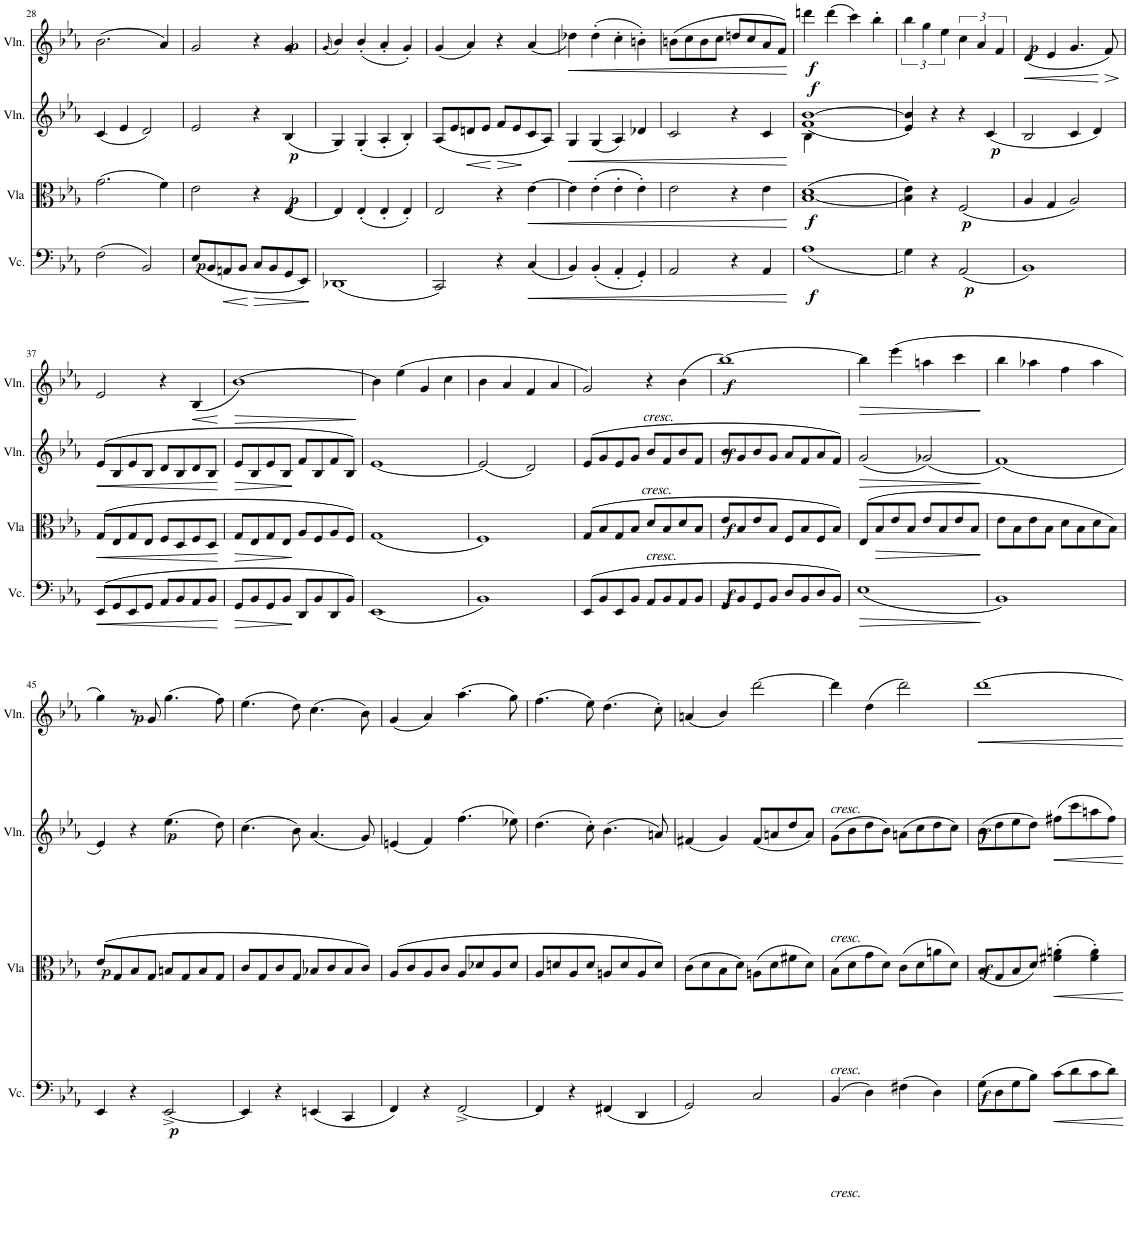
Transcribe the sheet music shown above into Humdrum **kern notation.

**kern	**dynam	**kern	**dynam	**kern	**dynam	**kern	**dynam
*part4	*part4	*part3	*part3	*part2	*part2	*part1	*part1
*staff4	*staff4	*staff3	*staff3	*staff2	*staff2	*staff1	*staff1
*I"Violoncello	*	*I"Viola	*	*I"Violin	*	*I"Violin	*
*I'Vc.	*	*I'Vla	*	*I'Vln.	*	*I'Vln.	*
!!LO:PB:g=z
*clefF4	*	*clefC3	*	*clefG2	*	*clefG2	*
*k[b-e-a-]	*	*k[b-e-a-]	*	*k[b-e-a-]	*	*k[b-e-a-]	*
*M4/4	*	*M4/4	*	*M4/4	*	*M4/4	*
*met(c)	*	*met(c)	*	*met(c)	*	*met(c)	*
=28	=28	=28	=28	=28	=28	=28	=28
(>2F\	.	(>2.g\	.	(<4c/	.	(>2.b-\	.
.	.	.	.	4e-/	.	.	.
2BB-/)	.	.	.	2d/)	.	.	.
.	.	4f\)	.	.	.	4a-/)	.
=29	=29	=29	=29	=29	=29	=29	=29
!	!LO:DY:a	!	!	!	!	!	!
(<8E-/L	p	2e-\	.	2e-/	.	2g/	.
8BB-/	.	.	.	.	.	.	.
!	!LO:HP:b	!	!	!	!	!	!
8AAn/	<	.	.	.	.	.	.
8BB-/J	.	.	.	.	.	.	.
!	!LO:HP:n=1:b	!	!	!	!	!	!
8C/L	[ >	4r	.	4r	.	4r	.
8BB-/	.	.	.	.	.	.	.
!	!	!	!LO:DY:a	!	!LO:DY:b	!	!LO:DY:a
8GG/	.	[4E-/	p	(<4B-/	p	4g/	p
8EE-/J)	.	.	.	.	.	.	.
.	]	.	.	.	.	.	.
=30	=30	=30	=30	=30	=30	=30	=30
.	.	.	.	.	.	(<16qg/	.
(<1DD-X	.	4E-/]	.	4G/)	.	4b-/)	.
.	.	(<4E-'/	.	(<4G'/	.	(<4b-'/	.
.	.	4E-'/	.	4A-'/	.	4a-'/	.
.	.	4E-'/)	.	4B-'/)	.	4g'/)	.
=31	=31	=31	=31	=31	=31	=31	=31
2CC/)	.	2E-/	.	(<8A-/L	.	(<4g/	.
.	.	.	.	8e-/	.	.	.
!	!	!	!	!	!LO:HP:b	!	!
.	.	.	.	8dn/	<	4a-/)	.
.	.	.	.	8e-/J	.	.	.
!	!	!	!	!	!LO:HP:n=1:b	!	!
4r	.	4r	.	8f/L	[ >	4r	.
.	.	.	.	8e-/	.	.	.
!	!LO:HP:b	!	!LO:HP:b	!	!	!	!
(<4C/	<	[4e-\	<	8c/	]	(<4a-/	.
.	.	.	.	8A-/J)	.	.	.
=32	=32	=32	=32	=32	=32	=32	=32
!	!	!	!	!	!LO:HP:b	!	!LO:HP:b
4BB-/)	.	4e-\]	.	4G/	<	4dd-X\)	<
(<4BB-'/	.	(>4e-'\	.	(<4G/	.	(>4dd-'\	.
4AA-'/	.	4e-'\	.	4A-/)	.	4cc'\	.
4GG'/)	.	4e-'\)	.	4d-X/	.	4bn'\)	.
=33	=33	=33	=33	=33	=33	=33	=33
2AA-/	.	2e-\	.	2c/	.	(>8bn\L	.
.	.	.	.	.	.	8cc\	.
.	.	.	.	.	.	8b\	.
.	.	.	.	.	.	8cc\J	.
4r	.	4r	.	4r	.	8ddn/L	.
.	.	.	.	.	.	8cc/	.
4AA-/	.	4e-\	.	4c/	.	8a-/	.
.	.	.	.	.	.	8f/J)	.
.	[	.	[	.	[	.	[
=34	=34	=34	=34	=34	=34	=34	=34
*	*	*	*	*^	*	*	*
!	!LO:DY:b	!	!LO:DY:b	!	!	!LO:DY:a	!	!LO:DY:b
(<1A-	f	(>[1B- 1d	f	(<1f [1b-	4B-\	f	4dddn\	f
.	.	.	.	.	2.ryy	.	(>4ddd\	.
.	.	.	.	.	.	.	4ccc\)	.
.	.	.	.	.	.	.	4bb-'\	.
*	*	*	*	*v	*v	*	*	*
=35	=35	=35	=35	=35	=35	=35	=35
4G\)	.	4B-\] 4e-\)	.	4e-/ 4b-/])	.	6bb-\	.
.	.	.	.	.	.	6gg\	.
4r	.	4r	.	4r	.	.	.
.	.	.	.	.	.	6ee-\	.
!	!LO:DY:b	!	!LO:DY:b	!	!	!	!
(<2AA-/	p	(<2F/	p	4r	.	6cc\	.
.	.	.	.	.	.	6a-/	.
!	!	!	!	!	!LO:DY:b	!	!
.	.	.	.	(<4c/	p	.	.
.	.	.	.	.	.	6f/	.
=36	=36	=36	=36	=36	=36	=36	=36
!	!	!	!	!	!	!	!LO:HP:b
!	!	!	!	!	!	!	!LO:DY:n=1:a
1BB-)	.	4A-/	.	2B-/	.	(<4d/	< p
.	.	4G/	.	.	.	4e-/	.
.	.	2A-/)	.	4c/	.	4.g/	.
.	.	.	.	4d/)	.	.	.
!	!	!	!	!	!	!	!LO:HP:n=1:b
.	.	.	.	.	.	8f/)	[ >
.	.	.	.	.	.	.	]
!!LO:LB:g=z
=37	=37	=37	=37	=37	=37	=37	=37
!	!LO:HP:b	!	!LO:HP:b	!	!LO:HP:b	!	!
(>8EE-/L	<	(>8G/L	<	(>8e-/L	<	2e-/	.
8GG/	.	8E-/	.	8B-/	.	.	.
8EE-/	.	8G/	.	8e-/	.	.	.
8GG/J	.	8E-/J	.	8B-/J	.	.	.
8AA-/L	.	8F/L	.	8d/L	.	4r	.
8BB-/	.	8D/	.	8B-/	.	.	.
!	!	!	!	!	!	!	!LO:HP:b
8AA-/	.	8F/	.	8d/	.	(<4B-/	<
8BB-/J	.	8D/J	.	8B-/J	.	.	.
.	[	.	[	.	[	.	[
=38	=38	=38	=38	=38	=38	=38	=38
!	!LO:HP:b	!	!LO:HP:b	!	!LO:HP:b	!	!LO:HP:b
8GG/L	>	8G/L	>	8e-/L	>	[1b-)	>
8BB-/	.	8E-/	.	8B-/	.	.	.
8GG/	.	8G/	.	8e-/	.	.	.
8BB-/J	.	8E-/J	.	8B-/J	.	.	.
8DD/L	]	8A-/L	]	8f/L	]	.	.
8BB-/	.	8F/	.	8B-/	.	.	.
8DD/	.	8A-/	.	8f/	.	.	.
8BB-/J)	.	8F/J)	.	8B-/J)	.	.	.
.	.	.	.	.	.	.	]
=39	=39	=39	=39	=39	=39	=39	=39
(<1EE-	.	(<1G	.	[1e-	.	4b-\]	.
.	.	.	.	.	.	(>4ee-\	.
.	.	.	.	.	.	4g/	.
.	.	.	.	.	.	4cc\	.
=40	=40	=40	=40	=40	=40	=40	=40
1BB-)	.	1F)	.	(<2e-/]	.	4b-\	.
.	.	.	.	.	.	4a-/	.
.	.	.	.	2d/)	.	4f/	.
.	.	.	.	.	.	4a-/	.
=41	=41	=41	=41	=41	=41	=41	=41
(>8EE-/L	.	(>8G/L	.	(>8e-/L	.	2g/)	.
8BB-/	.	8B-/	.	8g/	.	.	.
8EE-/	.	8G/	.	8e-/	.	.	.
8BB-/J	.	8B-/J	.	8g/J	.	.	.
!	!	!	!	!LO:TX:a:i:t=cresc.	!	!	!
!	!	!LO:TX:a:i:t=cresc.	!	!	!	!	!
!LO:TX:a:i:t=cresc.	!	!	!	!	!	!	!
8AA-/L	.	8d/L	.	8b-/L	.	4r	.
8BB-/	.	8B-/	.	8f/	.	.	.
8AA-/	.	8d/	.	8b-/	.	(>4b-\	.
8BB-/J	.	8B-/J	.	8f/J	.	.	.
=42	=42	=42	=42	=42	=42	=42	=42
!	!LO:DY:a	!	!LO:DY:a	!	!LO:DY:a	!	!LO:DY:a
8GG/L	f	8e-/L	f	8b-/L	f	[1bb-)	f
8BB-/	.	8B-/	.	8g/	.	.	.
8GG/	.	8e-/	.	8b-/	.	.	.
8BB-/J	.	8B-/J	.	8g/J	.	.	.
8D/L	.	8F/L	.	8a-/L	.	.	.
8BB-/	.	8B-/	.	8f/	.	.	.
8D/	.	8F/	.	8a-/	.	.	.
8BB-/J)	.	8B-/J)	.	8f/J)	.	.	.
=43	=43	=43	=43	=43	=43	=43	=43
!	!LO:HP:b	!	!	!	!LO:HP:b	!	!LO:HP:b
(<1E-	>	(>8E-/L	.	(<2g/	>	4bb-\]	>
!	!	!	!LO:HP:b	!	!	!	!
.	.	8B-/	>	.	.	.	.
.	.	8e-/	.	.	.	(>4eee-\	.
.	.	8B-/J	.	.	.	.	.
.	.	8e-/L	.	(<2g-X/)	.	4aan\	.
.	.	8B-/	.	.	.	.	.
.	.	8e-/	.	.	.	4ccc\	.
.	.	8B-/J	.	.	.	.	.
.	]	.	]	.	]	.	]
=44	=44	=44	=44	=44	=44	=44	=44
1BB-)	.	8e-\L	.	(<1f)	.	4bb-\	.
.	.	8B-\	.	.	.	.	.
.	.	8e-\	.	.	.	4aa-X\	.
.	.	8B-\J	.	.	.	.	.
.	.	8d\L	.	.	.	4ff\	.
.	.	8B-\	.	.	.	.	.
.	.	8d\	.	.	.	4aa-\	.
.	.	8B-\J)	.	.	.	.	.
!!LO:LB:g=z
=45	=45	=45	=45	=45	=45	=45	=45
!	!	!	!LO:DY:a	!	!	!	!
4EE-/	.	(>8e-/L	p	4e-/)	.	4gg\)	.
.	.	8G/	.	.	.	.	.
!	!	!	!	!	!	!	!LO:DY:a
4r	.	8B-/	.	4r	.	8r	p
.	.	8G/J	.	.	.	8g/	.
!	!LO:DY:b	!	!	!	!LO:DY:a	!	!
[2EE-^/	p	8Bn/L	.	(>4.ee-\	p	(>4.gg\	.
.	.	8G/	.	.	.	.	.
.	.	8B/	.	.	.	.	.
.	.	8G/J	.	8dd\)	.	8ff\)	.
=46	=46	=46	=46	=46	=46	=46	=46
4EE-/]	.	8c/L	.	(>4.cc\	.	(>4.ee-\	.
.	.	8G/	.	.	.	.	.
4r	.	8c/	.	.	.	.	.
.	.	8G/J	.	8b-\)	.	8dd\)	.
(<4EEn/	.	8B-X/L	.	(<4.a-/	.	(>4.cc\	.
.	.	8c/	.	.	.	.	.
4CC/	.	8B-/	.	.	.	.	.
.	.	8c/J)	.	8g/)	.	8b-\)	.
=47	=47	=47	=47	=47	=47	=47	=47
4FF/)	.	(>8A-/L	.	(<4en/	.	(<4g/	.
.	.	8c/	.	.	.	.	.
4r	.	8A-/	.	4f/)	.	4a-/)	.
.	.	8c/J	.	.	.	.	.
[2FF^/	.	8A-/L	.	(>4.ff\	.	(>4.aa-\	.
.	.	8d-X/	.	.	.	.	.
.	.	8A-/	.	.	.	.	.
.	.	8d-/J	.	8ee-X\)	.	8gg\)	.
=48	=48	=48	=48	=48	=48	=48	=48
4FF/]	.	8A-/L	.	(>4.dd\	.	(>4.ff\	.
.	.	8dn/	.	.	.	.	.
4r	.	8A-/	.	.	.	.	.
.	.	8d/J	.	8cc'\)	.	8ee-\)	.
(<4FF#X/	.	8An/L	.	(>4.b-\	.	(>4.dd\	.
.	.	8d/	.	.	.	.	.
4DD/	.	8A/	.	.	.	.	.
.	.	8d/J)	.	8an/)	.	8cc'\)	.
=49	=49	=49	=49	=49	=49	=49	=49
2GG/)	.	(>8c\L	.	(<4f#X/	.	(<4an/	.
.	.	8d\	.	.	.	.	.
.	.	8B-\	.	4g/)	.	4b-/)	.
.	.	8d\J)	.	.	.	.	.
2C/	.	(>8An\L	.	(<8f#/L	.	[2ddd\	.
.	.	8d\	.	8an/	.	.	.
.	.	8f#X\	.	8dd/	.	.	.
.	.	8d\J)	.	8a/J)	.	.	.
=50	=50	=50	=50	=50	=50	=50	=50
!	!	!	!	!	!	!LO:TX:b:i:t=cresc.	!
!	!	!	!	!LO:TX:b:i:t=cresc.	!	!	!
!	!	!LO:TX:b:i:t=cresc.	!	!	!	!	!
!LO:TX:b:i:t=cresc.	!	!	!	!	!	!	!
(>4BB-/	.	(>8B-\L	.	(>8g\L	.	4ddd\]	.
.	.	8d\	.	8b-\	.	.	.
4D\)	.	8g\	.	8dd\	.	(>4dd\	.
.	.	8d\J)	.	8b-\J)	.	.	.
(>4F#X\	.	(>8c\L	.	(>8an\L	.	2ddd\)	.
.	.	8d\	.	8cc\	.	.	.
4D\)	.	8an\	.	8dd\	.	.	.
.	.	8d\J)	.	8cc\J)	.	.	.
=51	=51	=51	=51	=51	=51	=51	=51
!	!LO:DY:a	!	!LO:DY:a	!	!LO:DY:a	!	!
(>8G\L	f	(<8B-/L	f	(>8b-\L	f	[1ddd	.
8D\	.	8G/	.	8dd\	.	.	.
8G\	.	8B-/	.	8ee-\	.	.	.
8B-\J)	.	8d/J)	.	8dd\J)	.	.	.
(>8c\L	.	(>4f#X\' 4an\'	.	(>8ff#X\L	.	.	.
8d\	.	.	.	8ccc\	.	.	.
8c\	.	4f#\' 4a\')	.	8aan\	.	.	.
8d\J)	.	.	.	8ff#\J)	.	.	.
=	=	=	=	=	=	=	=
*-	*-	*-	*-	*-	*-	*-	*-
